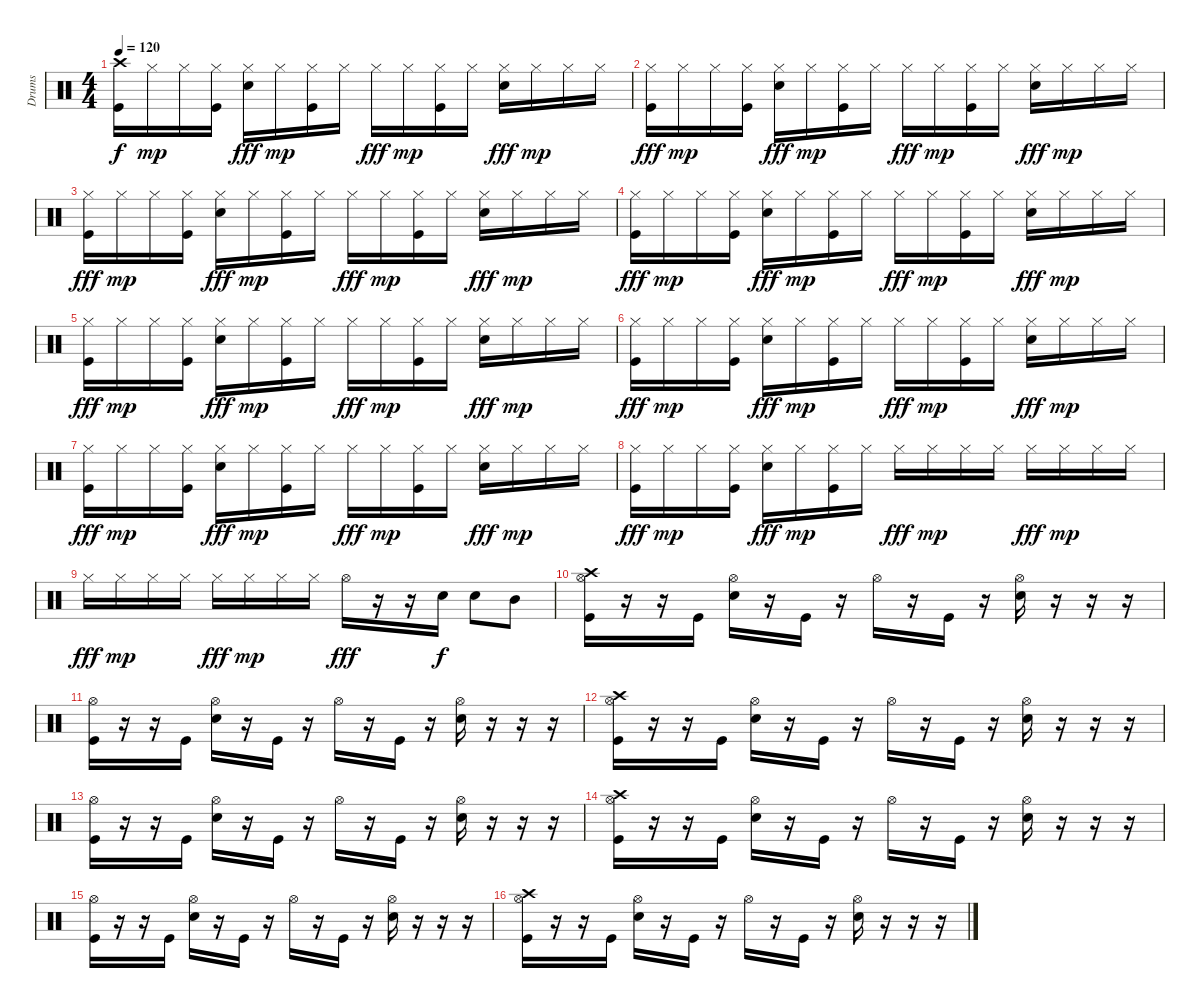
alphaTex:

\track ("Drums" "Drums") {instrument percussion}
\staff {score}
\articulation defaults
\ts (4 4)
\tempo 120
\clef neutral
\ks c
("Crash high (hit)" "Kick (hit)").16{dy f} "Hi-Hat (closed)".16{dy mp} "Hi-Hat (closed)".16 ("Hi-Hat (closed)" "Kick (hit)").16 ("Hi-Hat (closed)" "Electric Snare (hit)").16{dy fff} "Hi-Hat (closed)".16{dy mp} ("Hi-Hat (closed)" "Kick (hit)").16 "Hi-Hat (closed)".16 "Hi-Hat (closed)".16{dy fff} "Hi-Hat (closed)".16{dy mp} ("Hi-Hat (closed)" "Kick (hit)").16 "Hi-Hat (closed)".16 ("Hi-Hat (closed)" "Electric Snare (hit)").16{dy fff} "Hi-Hat (closed)".16{dy mp} "Hi-Hat (closed)".16 "Hi-Hat (closed)".16 |
("Hi-Hat (closed)" "Kick (hit)").16{dy fff} "Hi-Hat (closed)".16{dy mp} "Hi-Hat (closed)".16 ("Hi-Hat (closed)" "Kick (hit)").16 ("Hi-Hat (closed)" "Electric Snare (hit)").16{dy fff} "Hi-Hat (closed)".16{dy mp} ("Hi-Hat (closed)" "Kick (hit)").16 "Hi-Hat (closed)".16 "Hi-Hat (closed)".16{dy fff} "Hi-Hat (closed)".16{dy mp} ("Hi-Hat (closed)" "Kick (hit)").16 "Hi-Hat (closed)".16 ("Hi-Hat (closed)" "Electric Snare (hit)").16{dy fff} "Hi-Hat (closed)".16{dy mp} "Hi-Hat (closed)".16 "Hi-Hat (closed)".16 |
("Hi-Hat (closed)" "Kick (hit)").16{dy fff} "Hi-Hat (closed)".16{dy mp} "Hi-Hat (closed)".16 ("Hi-Hat (closed)" "Kick (hit)").16 ("Hi-Hat (closed)" "Electric Snare (hit)").16{dy fff} "Hi-Hat (closed)".16{dy mp} ("Hi-Hat (closed)" "Kick (hit)").16 "Hi-Hat (closed)".16 "Hi-Hat (closed)".16{dy fff} "Hi-Hat (closed)".16{dy mp} ("Hi-Hat (closed)" "Kick (hit)").16 "Hi-Hat (closed)".16 ("Hi-Hat (closed)" "Electric Snare (hit)").16{dy fff} "Hi-Hat (closed)".16{dy mp} "Hi-Hat (closed)".16 "Hi-Hat (closed)".16 |
("Hi-Hat (closed)" "Kick (hit)").16{dy fff} "Hi-Hat (closed)".16{dy mp} "Hi-Hat (closed)".16 ("Hi-Hat (closed)" "Kick (hit)").16 ("Hi-Hat (closed)" "Electric Snare (hit)").16{dy fff} "Hi-Hat (closed)".16{dy mp} ("Hi-Hat (closed)" "Kick (hit)").16 "Hi-Hat (closed)".16 "Hi-Hat (closed)".16{dy fff} "Hi-Hat (closed)".16{dy mp} ("Hi-Hat (closed)" "Kick (hit)").16 "Hi-Hat (closed)".16 ("Hi-Hat (closed)" "Electric Snare (hit)").16{dy fff} "Hi-Hat (closed)".16{dy mp} "Hi-Hat (closed)".16 "Hi-Hat (closed)".16 |
("Hi-Hat (closed)" "Kick (hit)").16{dy fff} "Hi-Hat (closed)".16{dy mp} "Hi-Hat (closed)".16 ("Hi-Hat (closed)" "Kick (hit)").16 ("Hi-Hat (closed)" "Electric Snare (hit)").16{dy fff} "Hi-Hat (closed)".16{dy mp} ("Hi-Hat (closed)" "Kick (hit)").16 "Hi-Hat (closed)".16 "Hi-Hat (closed)".16{dy fff} "Hi-Hat (closed)".16{dy mp} ("Hi-Hat (closed)" "Kick (hit)").16 "Hi-Hat (closed)".16 ("Hi-Hat (closed)" "Electric Snare (hit)").16{dy fff} "Hi-Hat (closed)".16{dy mp} "Hi-Hat (closed)".16 "Hi-Hat (closed)".16 |
("Hi-Hat (closed)" "Kick (hit)").16{dy fff} "Hi-Hat (closed)".16{dy mp} "Hi-Hat (closed)".16 ("Hi-Hat (closed)" "Kick (hit)").16 ("Hi-Hat (closed)" "Electric Snare (hit)").16{dy fff} "Hi-Hat (closed)".16{dy mp} ("Hi-Hat (closed)" "Kick (hit)").16 "Hi-Hat (closed)".16 "Hi-Hat (closed)".16{dy fff} "Hi-Hat (closed)".16{dy mp} ("Hi-Hat (closed)" "Kick (hit)").16 "Hi-Hat (closed)".16 ("Hi-Hat (closed)" "Electric Snare (hit)").16{dy fff} "Hi-Hat (closed)".16{dy mp} "Hi-Hat (closed)".16 "Hi-Hat (closed)".16 |
("Hi-Hat (closed)" "Kick (hit)").16{dy fff} "Hi-Hat (closed)".16{dy mp} "Hi-Hat (closed)".16 ("Hi-Hat (closed)" "Kick (hit)").16 ("Hi-Hat (closed)" "Electric Snare (hit)").16{dy fff} "Hi-Hat (closed)".16{dy mp} ("Hi-Hat (closed)" "Kick (hit)").16 "Hi-Hat (closed)".16 "Hi-Hat (closed)".16{dy fff} "Hi-Hat (closed)".16{dy mp} ("Hi-Hat (closed)" "Kick (hit)").16 "Hi-Hat (closed)".16 ("Hi-Hat (closed)" "Electric Snare (hit)").16{dy fff} "Hi-Hat (closed)".16{dy mp} "Hi-Hat (closed)".16 "Hi-Hat (closed)".16 |
("Hi-Hat (closed)" "Kick (hit)").16{dy fff} "Hi-Hat (closed)".16{dy mp} "Hi-Hat (closed)".16 ("Hi-Hat (closed)" "Kick (hit)").16 ("Hi-Hat (closed)" "Electric Snare (hit)").16{dy fff} "Hi-Hat (closed)".16{dy mp} ("Hi-Hat (closed)" "Kick (hit)").16 "Hi-Hat (closed)".16 "Hi-Hat (closed)".16{dy fff} "Hi-Hat (closed)".16{dy mp} "Hi-Hat (closed)".16 "Hi-Hat (closed)".16 "Hi-Hat (closed)".16{dy fff} "Hi-Hat (closed)".16{dy mp} "Hi-Hat (closed)".16 "Hi-Hat (closed)".16 |
"Hi-Hat (closed)".16{dy fff} "Hi-Hat (closed)".16{dy mp} "Hi-Hat (closed)".16 "Hi-Hat (closed)".16 "Hi-Hat (closed)".16{dy fff} "Hi-Hat (closed)".16{dy mp} "Hi-Hat (closed)".16 "Hi-Hat (closed)".16 "Hi-Hat (open)".16{dy fff} r.16 r.16 "Electric Snare (hit)".16{dy f} "Electric Snare (hit)".8 "Mid Tom (hit)".8 |
("Crash high (hit)" "Hi-Hat (open)" "Kick (hit)").16 r.16 r.16 "Kick (hit)".16 ("Hi-Hat (open)" "Electric Snare (hit)").16 r.16 "Kick (hit)".16 r.16 "Hi-Hat (open)".16 r.16 "Kick (hit)".16 r.16 ("Hi-Hat (open)" "Electric Snare (hit)").16 r.16 r.16 r.16 |
("Hi-Hat (open)" "Kick (hit)").16 r.16 r.16 "Kick (hit)".16 ("Hi-Hat (open)" "Electric Snare (hit)").16 r.16 "Kick (hit)".16 r.16 "Hi-Hat (open)".16 r.16 "Kick (hit)".16 r.16 ("Hi-Hat (open)" "Electric Snare (hit)").16 r.16 r.16 r.16 |
("Crash high (hit)" "Hi-Hat (open)" "Kick (hit)").16 r.16 r.16 "Kick (hit)".16 ("Hi-Hat (open)" "Electric Snare (hit)").16 r.16 "Kick (hit)".16 r.16 "Hi-Hat (open)".16 r.16 "Kick (hit)".16 r.16 ("Hi-Hat (open)" "Electric Snare (hit)").16 r.16 r.16 r.16 |
("Hi-Hat (open)" "Kick (hit)").16 r.16 r.16 "Kick (hit)".16 ("Hi-Hat (open)" "Electric Snare (hit)").16 r.16 "Kick (hit)".16 r.16 "Hi-Hat (open)".16 r.16 "Kick (hit)".16 r.16 ("Hi-Hat (open)" "Electric Snare (hit)").16 r.16 r.16 r.16 |
("Crash high (hit)" "Hi-Hat (open)" "Kick (hit)").16 r.16 r.16 "Kick (hit)".16 ("Hi-Hat (open)" "Electric Snare (hit)").16 r.16 "Kick (hit)".16 r.16 "Hi-Hat (open)".16 r.16 "Kick (hit)".16 r.16 ("Hi-Hat (open)" "Electric Snare (hit)").16 r.16 r.16 r.16 |
("Hi-Hat (open)" "Kick (hit)").16 r.16 r.16 "Kick (hit)".16 ("Hi-Hat (open)" "Electric Snare (hit)").16 r.16 "Kick (hit)".16 r.16 "Hi-Hat (open)".16 r.16 "Kick (hit)".16 r.16 ("Hi-Hat (open)" "Electric Snare (hit)").16 r.16 r.16 r.16 |
("Crash high (hit)" "Hi-Hat (open)" "Kick (hit)").16 r.16 r.16 "Kick (hit)".16 ("Hi-Hat (open)" "Electric Snare (hit)").16 r.16 "Kick (hit)".16 r.16 "Hi-Hat (open)".16 r.16 "Kick (hit)".16 r.16 ("Hi-Hat (open)" "Electric Snare (hit)").16 r.16 r.16 r.16
